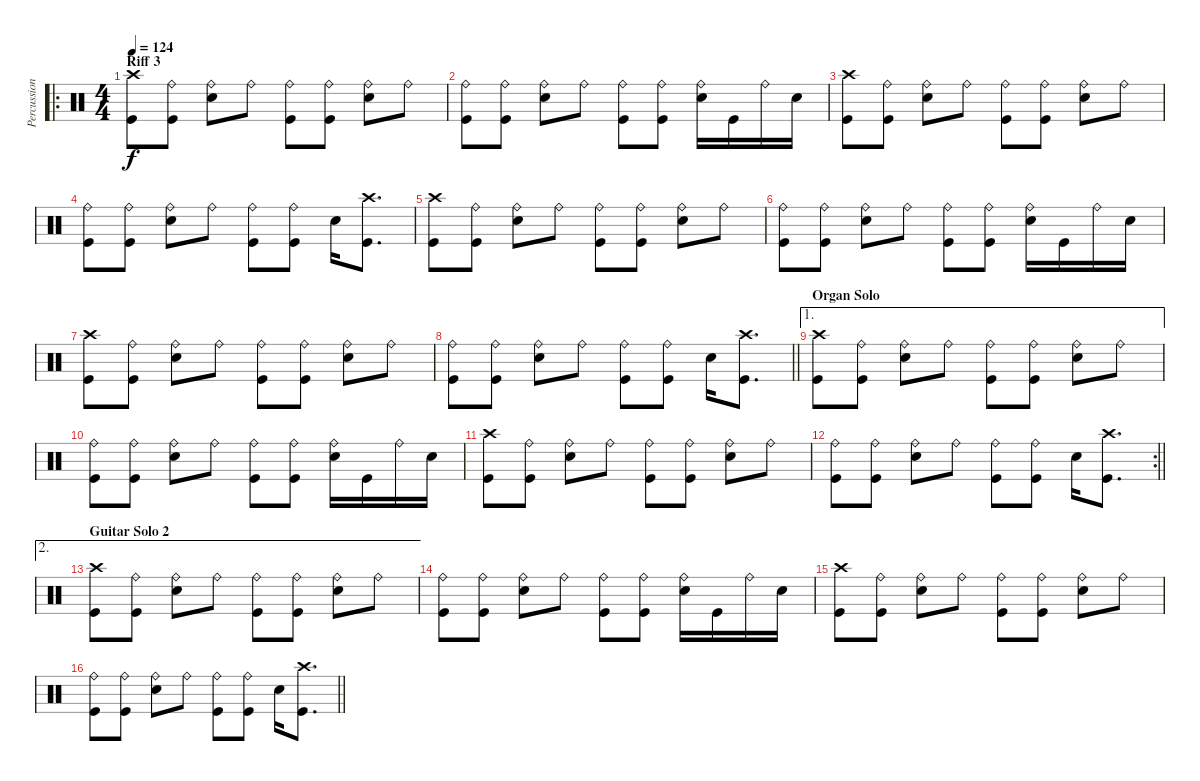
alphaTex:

\track ("Percussion" "Percussion") {instrument percussion}
\staff {score}
\articulation defaults
\ro
\ts (4 4)
\section ("" "Riff 3")
\tempo 124
\clef neutral
\ks c
("Crash high (hit)" "Kick (hit)").8{dy f} ("Ride (bell)" "Kick (hit)").8 ("Ride (bell)" "Snare (hit) 2").8 "Ride (bell)".8 ("Ride (bell)" "Kick (hit)").8 ("Ride (bell)" "Kick (hit)").8 ("Ride (bell)" "Snare (hit) 2").8 "Ride (bell)".8 |
("Ride (bell)" "Kick (hit)").8 ("Ride (bell)" "Kick (hit)").8 ("Ride (bell)" "Snare (hit) 2").8 "Ride (bell)".8 ("Ride (bell)" "Kick (hit)").8 ("Ride (bell)" "Kick (hit)").8 ("Ride (bell)" "Snare (hit) 2").16 "Kick (hit)".16 "Ride (bell)".16 "Snare (hit) 2".16 |
("Crash high (hit)" "Kick (hit)").8 ("Ride (bell)" "Kick (hit)").8 ("Ride (bell)" "Snare (hit) 2").8 "Ride (bell)".8 ("Ride (bell)" "Kick (hit)").8 ("Ride (bell)" "Kick (hit)").8 ("Ride (bell)" "Snare (hit) 2").8 "Ride (bell)".8 |
("Ride (bell)" "Kick (hit)").8 ("Ride (bell)" "Kick (hit)").8 ("Ride (bell)" "Snare (hit) 2").8 "Ride (bell)".8 ("Ride (bell)" "Kick (hit)").8 ("Ride (bell)" "Kick (hit)").8 "Snare (hit) 2".16 ("Crash high (hit)" "Kick (hit)").8{d} |
("Crash high (hit)" "Kick (hit)").8 ("Ride (bell)" "Kick (hit)").8 ("Ride (bell)" "Snare (hit) 2").8 "Ride (bell)".8 ("Ride (bell)" "Kick (hit)").8 ("Ride (bell)" "Kick (hit)").8 ("Ride (bell)" "Snare (hit) 2").8 "Ride (bell)".8 |
("Ride (bell)" "Kick (hit)").8 ("Ride (bell)" "Kick (hit)").8 ("Ride (bell)" "Snare (hit) 2").8 "Ride (bell)".8 ("Ride (bell)" "Kick (hit)").8 ("Ride (bell)" "Kick (hit)").8 ("Ride (bell)" "Snare (hit) 2").16 "Kick (hit)".16 "Ride (bell)".16 "Snare (hit) 2".16 |
("Crash high (hit)" "Kick (hit)").8 ("Ride (bell)" "Kick (hit)").8 ("Ride (bell)" "Snare (hit) 2").8 "Ride (bell)".8 ("Ride (bell)" "Kick (hit)").8 ("Ride (bell)" "Kick (hit)").8 ("Ride (bell)" "Snare (hit) 2").8 "Ride (bell)".8 |
\barLineRight lightlight
("Ride (bell)" "Kick (hit)").8 ("Ride (bell)" "Kick (hit)").8 ("Ride (bell)" "Snare (hit) 2").8 "Ride (bell)".8 ("Ride (bell)" "Kick (hit)").8 ("Ride (bell)" "Kick (hit)").8 "Snare (hit) 2".16 ("Crash high (hit)" "Kick (hit)").8{d} |
\ae 1
\section ("" "Organ Solo")
("Crash high (hit)" "Kick (hit)").8 ("Ride (bell)" "Kick (hit)").8 ("Ride (bell)" "Snare (hit) 2").8 "Ride (bell)".8 ("Ride (bell)" "Kick (hit)").8 ("Ride (bell)" "Kick (hit)").8 ("Ride (bell)" "Snare (hit) 2").8 "Ride (bell)".8 |
("Ride (bell)" "Kick (hit)").8 ("Ride (bell)" "Kick (hit)").8 ("Ride (bell)" "Snare (hit) 2").8 "Ride (bell)".8 ("Ride (bell)" "Kick (hit)").8 ("Ride (bell)" "Kick (hit)").8 ("Ride (bell)" "Snare (hit) 2").16 "Kick (hit)".16 "Ride (bell)".16 "Snare (hit) 2".16 |
("Crash high (hit)" "Kick (hit)").8 ("Ride (bell)" "Kick (hit)").8 ("Ride (bell)" "Snare (hit) 2").8 "Ride (bell)".8 ("Ride (bell)" "Kick (hit)").8 ("Ride (bell)" "Kick (hit)").8 ("Ride (bell)" "Snare (hit) 2").8 "Ride (bell)".8 |
\rc 2
\barLineRight lightlight
("Ride (bell)" "Kick (hit)").8 ("Ride (bell)" "Kick (hit)").8 ("Ride (bell)" "Snare (hit) 2").8 "Ride (bell)".8 ("Ride (bell)" "Kick (hit)").8 ("Ride (bell)" "Kick (hit)").8 "Snare (hit) 2".16 ("Crash high (hit)" "Kick (hit)").8{d} |
\ae 2
\section ("" "Guitar Solo 2")
("Crash high (hit)" "Kick (hit)").8 ("Ride (bell)" "Kick (hit)").8 ("Ride (bell)" "Snare (hit) 2").8 "Ride (bell)".8 ("Ride (bell)" "Kick (hit)").8 ("Ride (bell)" "Kick (hit)").8 ("Ride (bell)" "Snare (hit) 2").8 "Ride (bell)".8 |
("Ride (bell)" "Kick (hit)").8 ("Ride (bell)" "Kick (hit)").8 ("Ride (bell)" "Snare (hit) 2").8 "Ride (bell)".8 ("Ride (bell)" "Kick (hit)").8 ("Ride (bell)" "Kick (hit)").8 ("Ride (bell)" "Snare (hit) 2").16 "Kick (hit)".16 "Ride (bell)".16 "Snare (hit) 2".16 |
("Crash high (hit)" "Kick (hit)").8 ("Ride (bell)" "Kick (hit)").8 ("Ride (bell)" "Snare (hit) 2").8 "Ride (bell)".8 ("Ride (bell)" "Kick (hit)").8 ("Ride (bell)" "Kick (hit)").8 ("Ride (bell)" "Snare (hit) 2").8 "Ride (bell)".8 |
\barLineRight lightlight
("Ride (bell)" "Kick (hit)").8 ("Ride (bell)" "Kick (hit)").8 ("Ride (bell)" "Snare (hit) 2").8 "Ride (bell)".8 ("Ride (bell)" "Kick (hit)").8 ("Ride (bell)" "Kick (hit)").8 "Snare (hit) 2".16 ("Crash high (hit)" "Kick (hit)").8{d}
